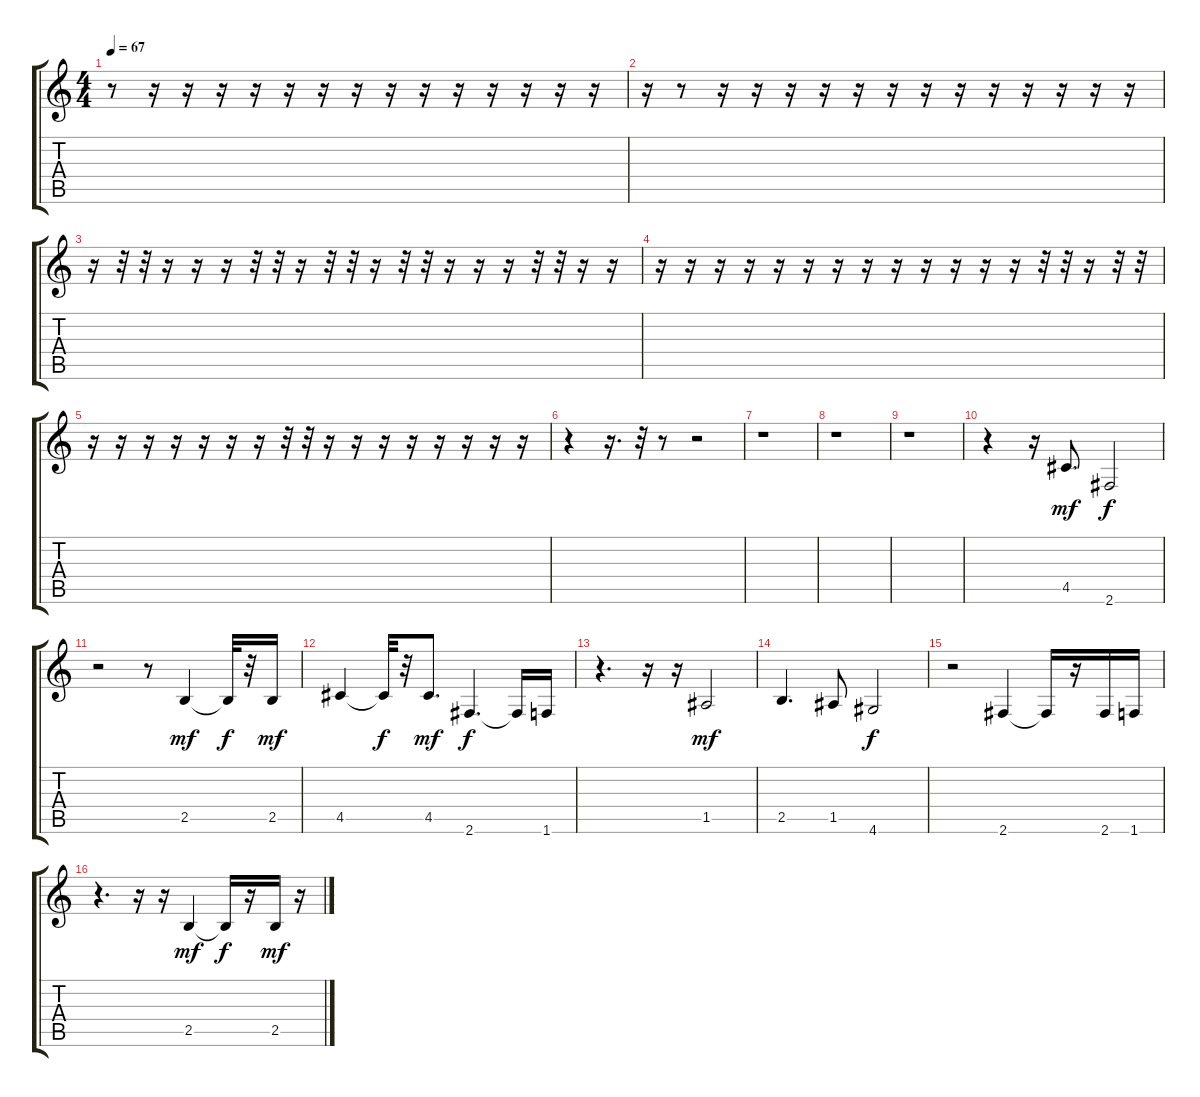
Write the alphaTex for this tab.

\track "" {instrument fretlessbass}
\staff {score tabs}
\tuning (E4 B3 G3 D3 A2 E2) {hide}
\ts (4 4)
\tempo 67
\clef g2
\ks c
r.8{dy f} r.16 r.16 r.16 r.16 r.16 r.16 r.16 r.16 r.16 r.16 r.16 r.16 r.16 r.16 |
r.16 r.8 r.16 r.16 r.16 r.16 r.16 r.16 r.16 r.16 r.16 r.16 r.16 r.16 r.16 |
r.16 r.32 r.32 r.16 r.16 r.16 r.32 r.32 r.16 r.32 r.32 r.16 r.32 r.32 r.16 r.16 r.16 r.32 r.32 r.16 r.16 |
r.16 r.16 r.16 r.16 r.16 r.16 r.16 r.16 r.16 r.16 r.16 r.16 r.16 r.32 r.32 r.16 r.32 r.32 |
r.16 r.16 r.16 r.16 r.16 r.16 r.16 r.32 r.32 r.16 r.16 r.16 r.16 r.16 r.16 r.16 r.16 |
r.4 r.16{d} r.32 r.8 r.2 |
r.1 |
r.1 |
r.1 |
r.4 r.16 4.5.8{d dy mf} 2.6.2{dy f} |
r.2 r.8 2.5.4{dy mf} 2.5{t}.32{dy f} r.32 2.5.16{dy mf} |
4.5.4 4.5{t}.32{dy f} r.32 4.5.8{d dy mf} 2.6.4{d dy f} 2.6{t}.16 1.6.16 |
r.4{d} r.16 r.16 1.5.2{dy mf} |
2.5.4{d} 1.5.8 4.6.2{dy f} |
r.2 2.6.4 2.6{t}.16 r.16 2.6.16 1.6.16 |
r.4{d} r.16 r.16 2.5.4{dy mf} 2.5{t}.16{dy f} r.16 2.5.16{dy mf} r.16
